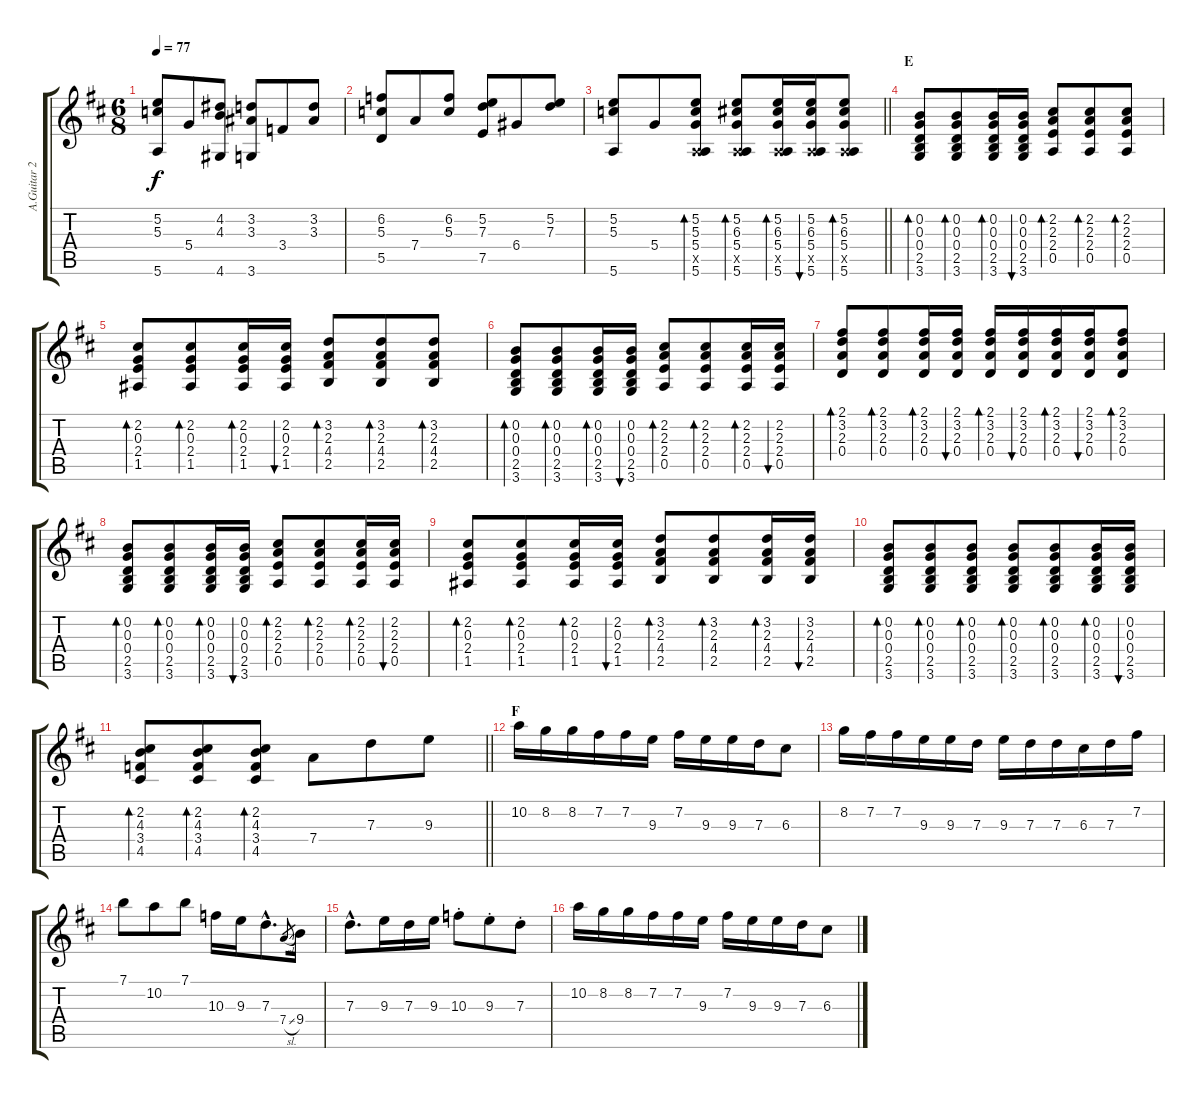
\track ("A.Guitar 2" "A.Guitar 2") {instrument acousticguitarsteel}
\staff {score tabs}
\tuning (E4 B3 G3 D3 A2 E2) {hide}
\ts (6 8)
\tempo 77
\clef g2
\ks d
(5.2 5.3 5.6).8{dy f} 5.4.8 (4.2 4.3 4.6).8 (3.2 3.3 3.6).8 3.4.8 (3.2 3.3).8 |
(6.2 5.3 5.5).8 7.4.8 (6.2 5.3).8 (5.2 7.3 7.5).8 6.4.8 (5.2 7.3).8 |
\barLineRight lightlight
(5.2 5.3 5.6).8 5.4.8 (5.2 5.3 5.4 0.5{x} 5.6).8{bd 30} (5.2 6.3 5.4 0.5{x} 5.6).8{bd 30} (5.2 6.3 5.4 0.5{x} 5.6).16{bd 30} (5.2 6.3 5.4 0.5{x} 5.6).16{bu 30} (5.2 6.3 5.4 0.5{x} 5.6).8{bd 30} |
\section ("" "E")
(0.2 0.3 0.4 2.5 3.6).8{bd 30} (0.2 0.3 0.4 2.5 3.6).8{bd 30} (0.2 0.3 0.4 2.5 3.6).16{bd 30} (0.2 0.3 0.4 2.5 3.6).16{bu 30} (2.2 2.3 2.4 0.5).8{bd 30} (2.2 2.3 2.4 0.5).8{bd 30} (2.2 2.3 2.4 0.5).8{bd 30} |
(2.2 0.3 2.4 1.5).8{bd 30} (2.2 0.3 2.4 1.5).8{bd 30} (2.2 0.3 2.4 1.5).16{bd 30} (2.2 0.3 2.4 1.5).16{bu 30} (3.2 2.3 4.4 2.5).8{bd 30} (3.2 2.3 4.4 2.5).8{bd 30} (3.2 2.3 4.4 2.5).8{bd 30} |
(0.2 0.3 0.4 2.5 3.6).8{bd 30} (0.2 0.3 0.4 2.5 3.6).8{bd 30} (0.2 0.3 0.4 2.5 3.6).16{bd 30} (0.2 0.3 0.4 2.5 3.6).16{bu 30} (2.2 2.3 2.4 0.5).8{bd 30} (2.2 2.3 2.4 0.5).8{bd 30} (2.2 2.3 2.4 0.5).16{bd 30} (2.2 2.3 2.4 0.5).16{bu 30} |
(2.1 3.2 2.3 0.4).8{bd 30} (2.1 3.2 2.3 0.4).8{bd 30} (2.1 3.2 2.3 0.4).16{bd 30} (2.1 3.2 2.3 0.4).16{bu 30} (2.1 3.2 2.3 0.4).16{bd 30} (2.1 3.2 2.3 0.4).16{bu 30} (2.1 3.2 2.3 0.4).16{bd 30} (2.1 3.2 2.3 0.4).16{bu 30} (2.1 3.2 2.3 0.4).8{bd 30} |
(0.2 0.3 0.4 2.5 3.6).8{bd 30} (0.2 0.3 0.4 2.5 3.6).8{bd 30} (0.2 0.3 0.4 2.5 3.6).16{bd 30} (0.2 0.3 0.4 2.5 3.6).16{bu 30} (2.2 2.3 2.4 0.5).8{bd 30} (2.2 2.3 2.4 0.5).8{bd 30} (2.2 2.3 2.4 0.5).16{bd 30} (2.2 2.3 2.4 0.5).16{bu 30} |
(2.2 0.3 2.4 1.5).8{bd 30} (2.2 0.3 2.4 1.5).8{bd 30} (2.2 0.3 2.4 1.5).16{bd 30} (2.2 0.3 2.4 1.5).16{bu 30} (3.2 2.3 4.4 2.5).8{bd 30} (3.2 2.3 4.4 2.5).8{bd 30} (3.2 2.3 4.4 2.5).16{bd 30} (3.2 2.3 4.4 2.5).16{bu 30} |
(0.2 0.3 0.4 2.5 3.6).8{bd 30} (0.2 0.3 0.4 2.5 3.6).8{bd 30} (0.2 0.3 0.4 2.5 3.6).8{bd 30} (0.2 0.3 0.4 2.5 3.6).8{bd 30} (0.2 0.3 0.4 2.5 3.6).8{bd 30} (0.2 0.3 0.4 2.5 3.6).16{bd 30} (0.2 0.3 0.4 2.5 3.6).16{bu 30} |
\barLineRight lightlight
(2.2 4.3 3.4 4.5).8{bd 30} (2.2 4.3 3.4 4.5).8{bd 30} (2.2 4.3 3.4 4.5).8{bd 30} 7.4.8{volume 16} 7.3.8 9.3.8 |
\section ("" "F")
10.2.16 8.2.16 8.2.16 7.2.16 7.2.16 9.3.16 7.2.16 9.3.16 9.3.16 7.3.16 6.3.8 |
8.2.16 7.2.16 7.2.16 9.3.16 9.3.16 7.3.16 9.3.16 7.3.16 7.3.16 6.3.16 7.3.16 7.2.16 |
7.1.8 10.2.8 7.1.8 10.3.16 9.3.16 7.3{hac}.8{d} 7.4{sl}.8{gr} 9.4.16 |
7.3{hac}.8{d} 9.3.16 7.3.16 9.3.16 10.3{st}.8 9.3{st}.8 7.3{st}.8 |
10.2.16 8.2.16 8.2.16 7.2.16 7.2.16 9.3.16 7.2.16 9.3.16 9.3.16 7.3.16 6.3.8
